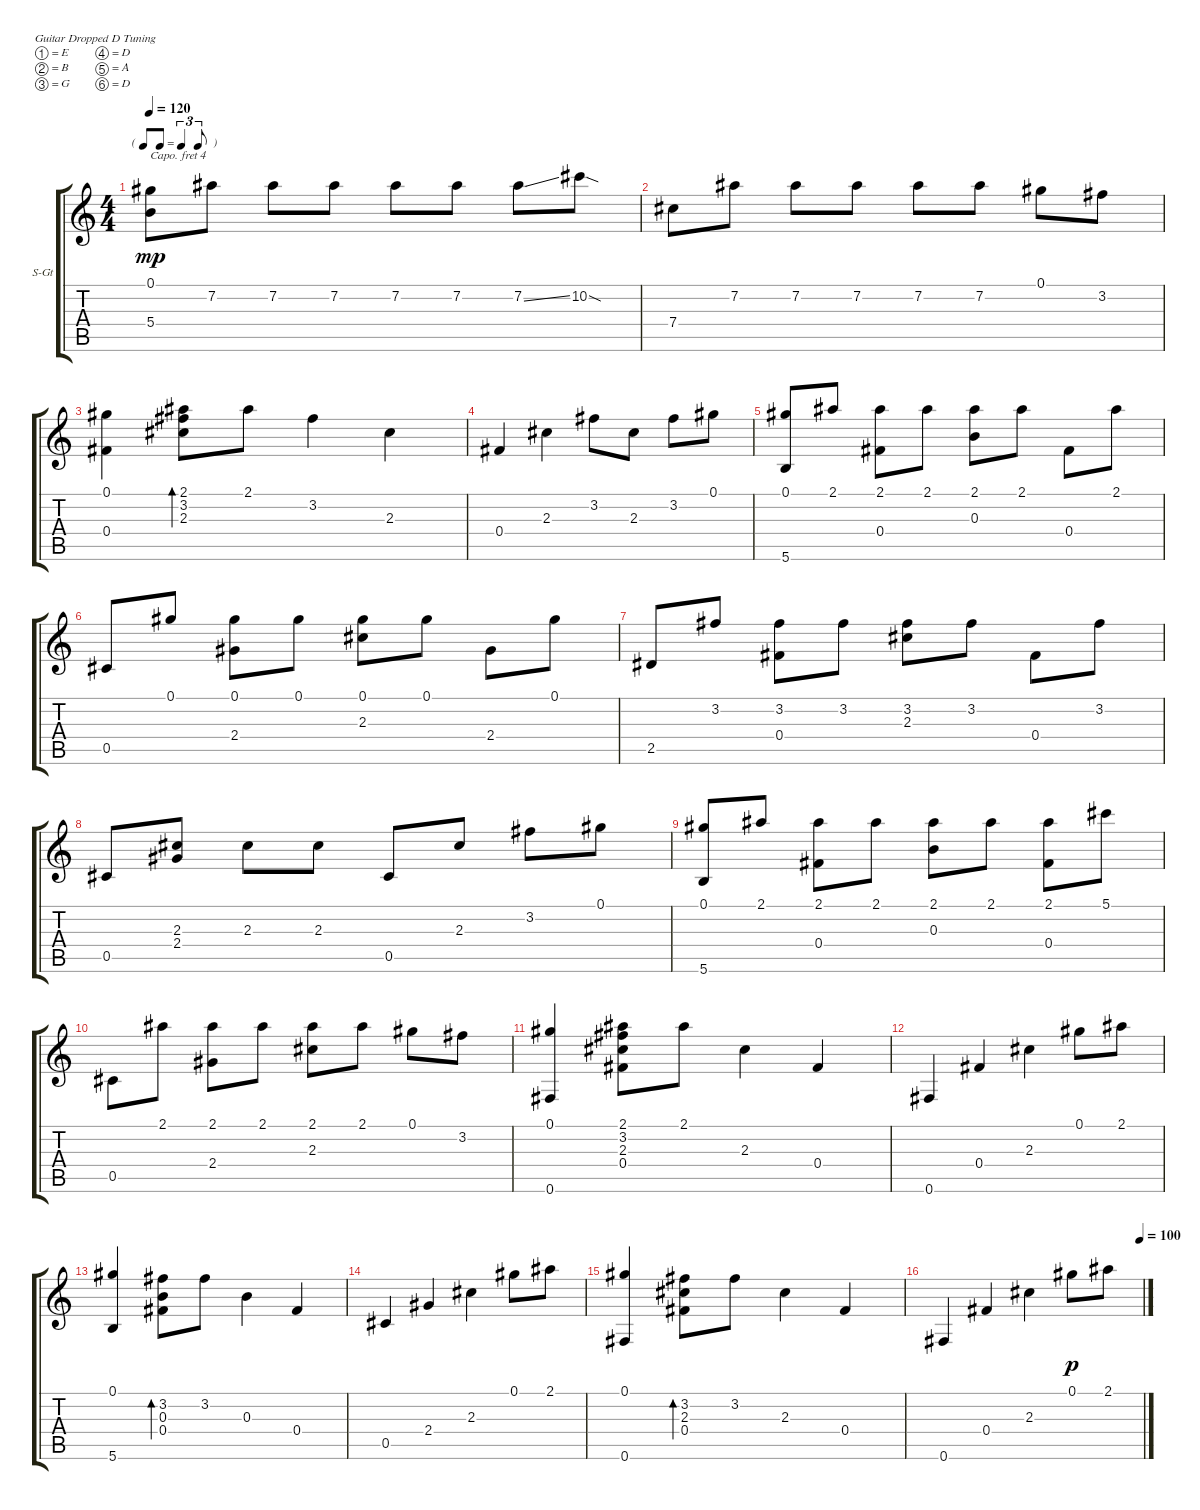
\defaultSystemsLayout 4
\bracketExtendMode groupsimilarinstruments
\firstSystemTrackNameOrientation horizontal
\otherSystemsTrackNameOrientation horizontal
\track ("Guitar 1" "S-Gt") {instrument acousticguitarsteel}
\staff {score tabs}
\capo 4
\tuning (E4 B3 G3 D3 A2 D2)
\ts (4 4)
\tf triplet8th
\tempo 120
\clef g2
\ks c
(5.4 0.1).8{dy mp} 7.2.8 7.2.8 7.2.8 7.2.8 7.2.8 7.2{ss}.8 10.2{sod}.8 |
7.4.8 7.2.8 7.2.8 7.2.8 7.2.8 7.2.8 0.1.8 3.2.8 |
(0.4 0.1).4 (2.1 3.2 2.3).8{bd 119} 2.1.8 3.2.4 2.3.4 |
0.4.4 2.3.4 3.2.8 2.3.8 3.2.8 0.1.8 |
(0.1 5.6).8 2.1.8 (2.1 0.4).8 2.1.8 (2.1 0.3).8 2.1.8 0.4.8 2.1.8 |
0.5.8 0.1.8 (0.1 2.4).8 0.1.8 (0.1 2.3).8 0.1.8 2.4.8 0.1.8 |
2.5.8 3.2.8 (0.4 3.2).8 3.2.8 (3.2 2.3).8 3.2.8 0.4.8 3.2.8 |
0.5.8 (2.3 2.4).8 2.3.8 2.3.8 0.5.8 2.3.8 3.2.8 0.1.8 |
(0.1 5.6).8 2.1.8 (2.1 0.4).8 2.1.8 (2.1 0.3).8 2.1.8 (0.4 2.1).8 5.1.8 |
0.5.8 2.1.8 (2.1 2.4).8 2.1.8 (2.1 2.3).8 2.1.8 0.1.8 3.2.8 |
(0.1 0.6).4 (2.1 0.4 3.2 2.3).8 2.1.8 2.3.4 0.4.4 |
0.6.4 0.4.4 2.3.4 0.1.8 2.1.8 |
(0.1 5.6).4 (3.2 0.3 0.4).8{bd 118} 3.2.8 0.3.4 0.4.4 |
0.5.4 2.4.4 2.3.4 0.1.8 2.1.8 |
(0.1 0.6).4 (3.2 2.3 0.4).8{bd 117} 3.2.8 2.3.4 0.4.4 |
\tempo (100 0.9875)
0.6.4 0.4.4 2.3.4 0.1.8{dy p} 2.1.8
